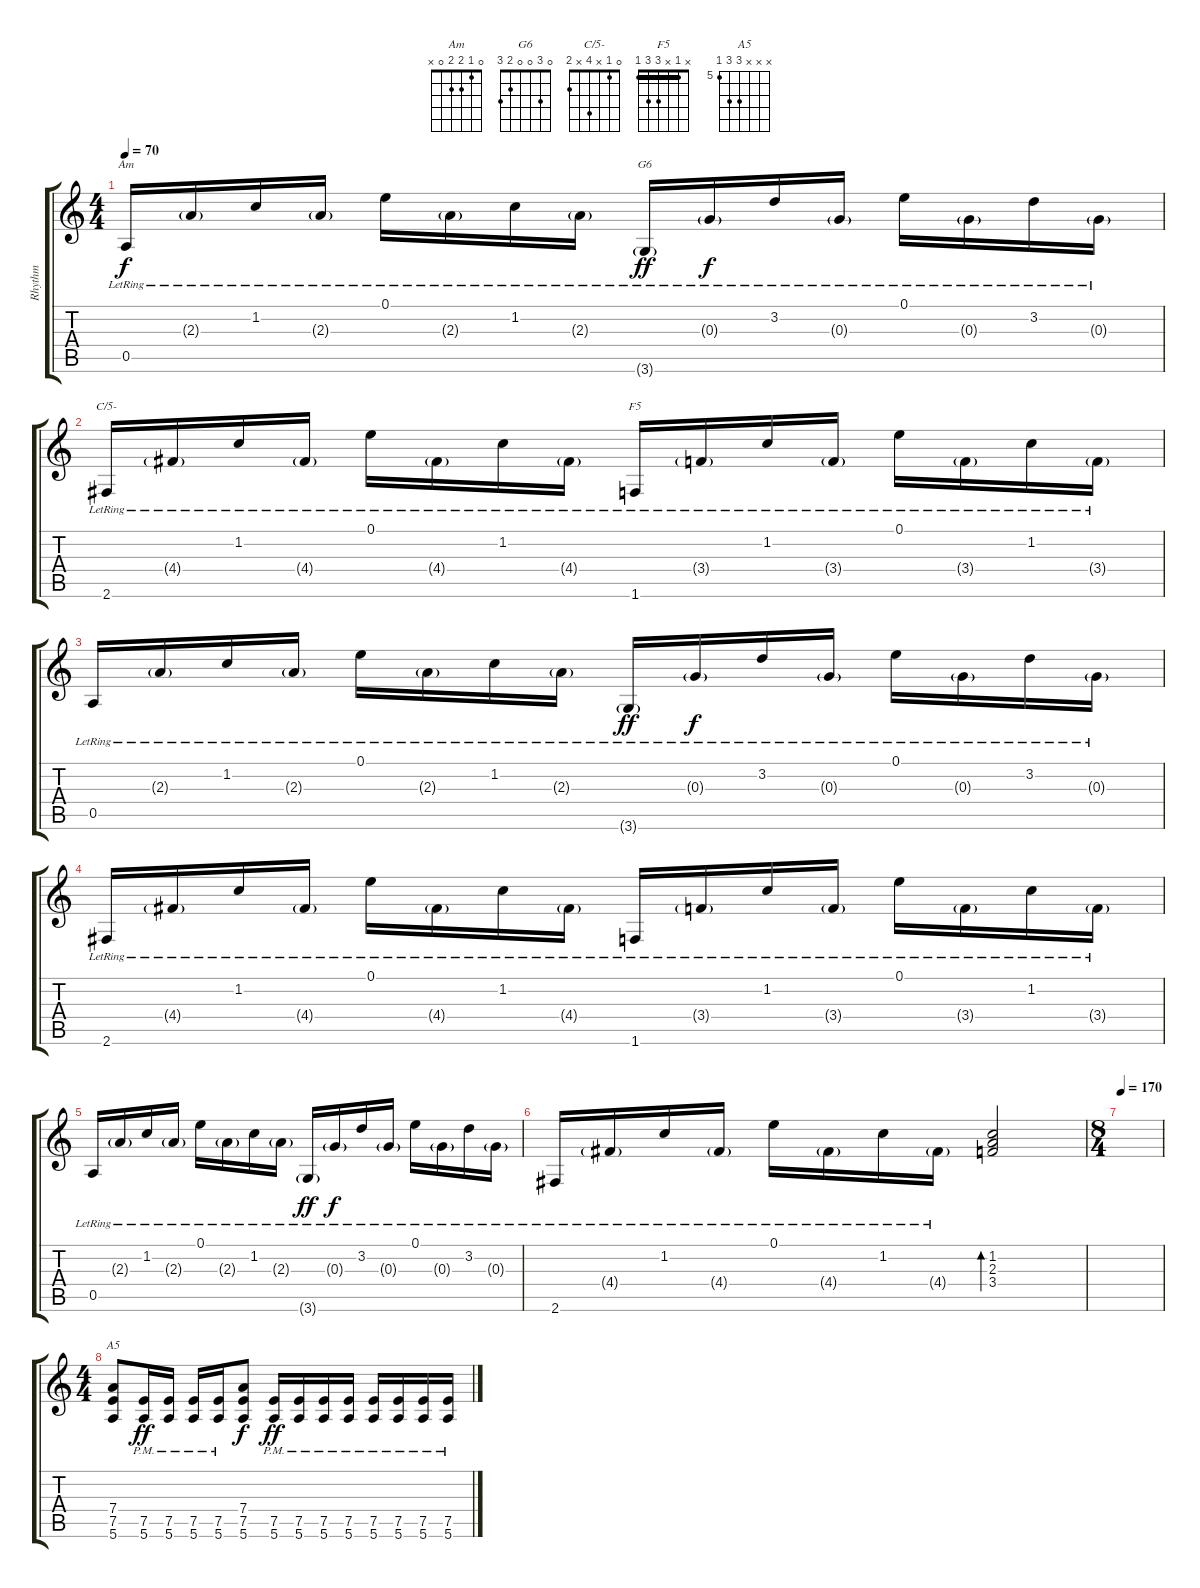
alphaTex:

\track ("Rhythm" "Rhythm") {instrument electricguitarjazz}
\staff {score tabs}
\tuning (E4 B3 G3 D3 A2 E2) {hide}
\chord ("Am" 0 1 2 2 0 x)
\chord ("G6" 0 3 0 0 2 3)
\chord ("C/5-" 0 1 x 4 x 2)
\chord ("F5" x 1 x 3 3 1) {barre 1}
\chord ("A5" x x x 7 7 5) {firstfret 5}
\ts (4 4)
\tempo 70
\clef g2
\ks c
0.5{lr}.16{ch "Am" dy f} 2.3{g lr}.16 1.2{lr}.16 2.3{g lr}.16 0.1{lr}.16 2.3{g lr}.16 1.2{lr}.16 2.3{g lr}.16 3.6{g lr}.16{ch "G6" dy ff} 0.3{g lr}.16{dy f} 3.2{lr}.16 0.3{g lr}.16 0.1{lr}.16 0.3{g lr}.16 3.2{lr}.16 0.3{g lr}.16 |
2.6{lr}.16{ch "C/5-"} 4.4{g lr}.16 1.2{lr}.16 4.4{g lr}.16 0.1{lr}.16 4.4{g lr}.16 1.2{lr}.16 4.4{g lr}.16 1.6{lr}.16{ch "F5"} 3.4{g lr}.16 1.2{lr}.16 3.4{g lr}.16 0.1{lr}.16 3.4{g lr}.16 1.2{lr}.16 3.4{g lr}.16 |
0.5{lr}.16 2.3{g lr}.16 1.2{lr}.16 2.3{g lr}.16 0.1{lr}.16 2.3{g lr}.16 1.2{lr}.16 2.3{g lr}.16 3.6{g lr}.16{dy ff} 0.3{g lr}.16{dy f} 3.2{lr}.16 0.3{g lr}.16 0.1{lr}.16 0.3{g lr}.16 3.2{lr}.16 0.3{g lr}.16 |
2.6{lr}.16 4.4{g lr}.16 1.2{lr}.16 4.4{g lr}.16 0.1{lr}.16 4.4{g lr}.16 1.2{lr}.16 4.4{g lr}.16 1.6{lr}.16 3.4{g lr}.16 1.2{lr}.16 3.4{g lr}.16 0.1{lr}.16 3.4{g lr}.16 1.2{lr}.16 3.4{g lr}.16 |
0.5{lr}.16 2.3{g lr}.16 1.2{lr}.16 2.3{g lr}.16 0.1{lr}.16 2.3{g lr}.16 1.2{lr}.16 2.3{g lr}.16 3.6{g lr}.16{dy ff} 0.3{g lr}.16{dy f} 3.2{lr}.16 0.3{g lr}.16 0.1{lr}.16 0.3{g lr}.16 3.2{lr}.16 0.3{g lr}.16 |
2.6{lr}.16 4.4{g lr}.16 1.2{lr}.16 4.4{g lr}.16 0.1{lr}.16 4.4{g lr}.16 1.2{lr}.16 4.4{g lr}.16 (1.2 2.3 3.4).2{bd 60} |
\ts (8 4)
\tempo 170
|
\ts (4 4)
(7.4 7.5 5.6).8{ch "A5" balance 3 instrument distortionguitar} (7.5{pm} 5.6{pm}).16{dy ff} (7.5{pm} 5.6{pm}).16 (7.5{pm} 5.6{pm}).16 (7.5{pm} 5.6{pm}).16 (7.4 7.5 5.6).8{dy f} (7.5{pm} 5.6{pm}).16{dy ff} (7.5{pm} 5.6{pm}).16 (7.5{pm} 5.6{pm}).16 (7.5{pm} 5.6{pm}).16 (7.5{pm} 5.6{pm}).16 (7.5{pm} 5.6{pm}).16 (7.5{pm} 5.6{pm}).16 (7.5{pm} 5.6{pm}).16
